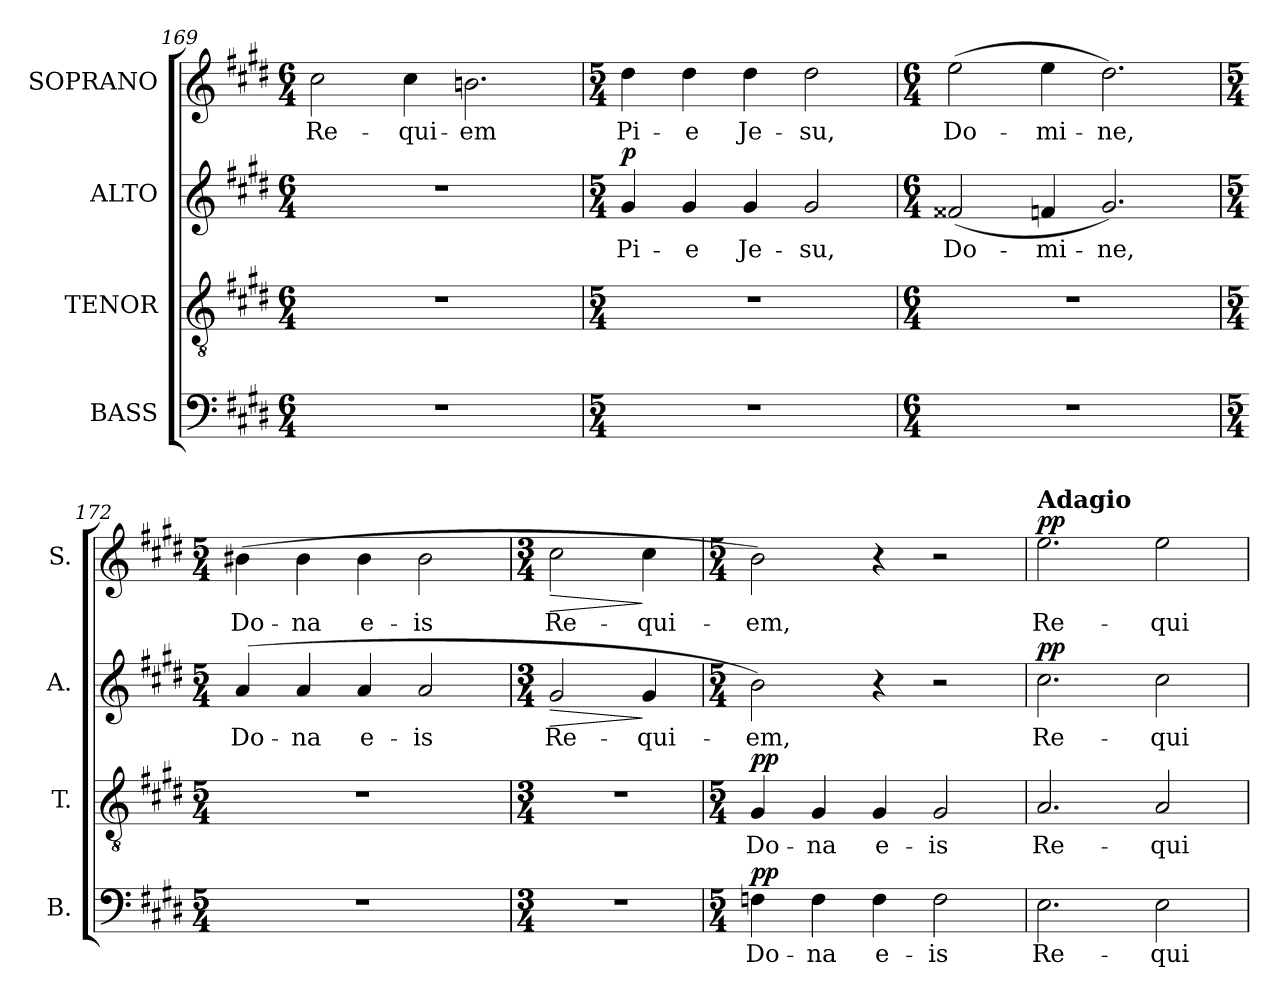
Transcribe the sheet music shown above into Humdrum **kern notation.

**kern	**text	**dynam	**kern	**text	**dynam	**kern	**text	**dynam	**kern	**text	**dynam
*part4	*part4	*part4	*part3	*part3	*part3	*part2	*part2	*part2	*part1	*part1	*part1
*staff4	*staff4	*staff4	*staff3	*staff3	*staff3	*staff2	*staff2	*staff2	*staff1	*staff1	*staff1
*I"BASS	*	*	*I"TENOR	*	*	*I"ALTO	*	*	*I"SOPRANO	*	*
*I'B.	*	*	*I'T.	*	*	*I'A.	*	*	*I'S.	*	*
!!LO:LB:g=z
*clefF4	*	*	*clefGv2	*	*	*clefG2	*	*	*clefG2	*	*
*	*	*	*ITrd7c12	*	*	*	*	*	*	*	*
*k[f#c#g#d#]	*	*	*k[f#c#g#d#]	*	*	*k[f#c#g#d#]	*	*	*k[f#c#g#d#]	*	*
*E:	*	*	*E:	*	*	*E:	*	*	*E:	*	*
*M6/4	*	*	*M6/4	*	*	*M6/4	*	*	*M6/4	*	*
=169	=169	=169	=169	=169	=169	=169	=169	=169	=169	=169	=169
!LO:N:vis=1	!	!	!LO:N:vis=1	!	!	!LO:N:vis=1	!	!	!	!	!
!	!	!	!	!	!	!	!	!	!	!LO:LY:b:color=#000000	!
1.r	.	.	1.r	.	.	1.r	.	.	2cc#i\	Re-	.
!	!	!	!	!	!	!	!	!	!	!LO:LY:b:color=#000000	!
.	.	.	.	.	.	.	.	.	4cc#i\	-qui-	.
!	!	!	!	!	!	!	!	!	!	!LO:LY:b:color=#000000	!
.	.	.	.	.	.	.	.	.	2.bni\	-em	.
=170	=170	=170	=170	=170	=170	=170	=170	=170	=170	=170	=170
*M5/4	*	*	*M5/4	*	*	*M5/4	*	*	*M5/4	*	*
!LO:N:vis=1	!	!	!LO:N:vis=1	!	!	!	!	!	!	!	!
!	!	!	!	!	!	!	!LO:LY:b:color=#000000	!	!	!	!
!	!	!	!	!	!	!	!	!	!	!LO:LY:b:color=#000000	!
4%5r	.	.	4%5r	.	.	4g#i/	Pi-	p	4dd#i\	Pi-	.
!	!	!	!	!	!	!	!LO:LY:b:color=#000000	!	!	!	!
!	!	!	!	!	!	!	!	!	!	!LO:LY:b:color=#000000	!
.	.	.	.	.	.	4g#i/	-e	.	4dd#i\	-e	.
!	!	!	!	!	!	!	!LO:LY:b:color=#000000	!	!	!	!
!	!	!	!	!	!	!	!	!	!	!LO:LY:b:color=#000000	!
.	.	.	.	.	.	4g#i/	Je-	.	4dd#i\	Je-	.
!	!	!	!	!	!	!	!LO:LY:b:color=#000000	!	!	!	!
!	!	!	!	!	!	!	!	!	!	!LO:LY:b:color=#000000	!
.	.	.	.	.	.	2g#i/	-su,	.	2dd#i\	-su,	.
=171	=171	=171	=171	=171	=171	=171	=171	=171	=171	=171	=171
*M6/4	*	*	*M6/4	*	*	*M6/4	*	*	*M6/4	*	*
!LO:N:vis=1	!	!	!LO:N:vis=1	!	!	!	!	!	!	!	!
!	!	!	!	!	!	!	!LO:LY:b:color=#000000	!	!	!	!
!	!	!	!	!	!	!	!	!	!	!LO:LY:b:color=#000000	!
1.r	.	.	1.r	.	.	(2f##Xi/	Do-	.	(2eei\	Do-	.
!	!	!	!	!	!	!	!LO:LY:b:color=#000000	!	!	!	!
!	!	!	!	!	!	!	!	!	!	!LO:LY:b:color=#000000	!
.	.	.	.	.	.	4fi/	-mi-	.	4eei\	-mi-	.
!	!	!	!	!	!	!	!LO:LY:b:color=#000000	!	!	!	!
!	!	!	!	!	!	!	!	!	!	!LO:LY:b:color=#000000	!
.	.	.	.	.	.	2.g#i/)	-ne,	.	2.dd#i\)	-ne,	.
=172	=172	=172	=172	=172	=172	=172	=172	=172	=172	=172	=172
*M5/4	*	*	*M5/4	*	*	*M5/4	*	*	*M5/4	*	*
!LO:N:vis=1	!	!	!LO:N:vis=1	!	!	!	!	!	!	!	!
!	!	!	!	!	!	!	!LO:LY:b:color=#000000	!	!	!	!
*	*	*	*	*	*	*	*	*	*MM70	*	*
!	!	!	!	!	!	!	!	!	!	!LO:LY:b:color=#000000	!
4%5r	.	.	4%5r	.	.	(4ai/	Do-	.	(4b#Xi\	Do-	.
!	!	!	!	!	!	!	!LO:LY:b:color=#000000	!	!	!	!
!	!	!	!	!	!	!	!	!	!	!LO:LY:b:color=#000000	!
.	.	.	.	.	.	4ai/	-na	.	4b#i\	-na	.
!	!	!	!	!	!	!	!LO:LY:b:color=#000000	!	!	!	!
!	!	!	!	!	!	!	!	!	!	!LO:LY:b:color=#000000	!
.	.	.	.	.	.	4ai/	e-	.	4b#i\	e-	.
!	!	!	!	!	!	!	!LO:LY:b:color=#000000	!	!	!	!
!	!	!	!	!	!	!	!	!	!	!LO:LY:b:color=#000000	!
.	.	.	.	.	.	2ai/	-is	.	2b#i\	-is	.
=173	=173	=173	=173	=173	=173	=173	=173	=173	=173	=173	=173
*M3/4	*	*	*M3/4	*	*	*M3/4	*	*	*M3/4	*	*
!LO:N:vis=1	!	!	!LO:N:vis=1	!	!	!	!	!	!	!	!
!	!	!	!	!	!	!	!LO:LY:b:color=#000000	!LO:HP:b	!	!	!
!	!	!	!	!	!	!	!	!	!	!LO:LY:b:color=#000000	!LO:HP:b
2.r	.	.	2.r	.	.	2g#i/	Re-	>	2cc#i\	Re-	>
!	!	!	!	!	!	!	!LO:LY:b:color=#000000	!	!	!	!
!	!	!	!	!	!	!	!	!	!	!LO:LY:b:color=#000000	!
.	.	.	.	.	.	4g#i/	-qui-	]	4cc#i\	-qui-	]
!!LO:PB:g=z
=174	=174	=174	=174	=174	=174	=174	=174	=174	=174	=174	=174
*M5/4	*	*	*M5/4	*	*	*M5/4	*	*	*M5/4	*	*
!	!LO:LY:b:color=#000000	!	!	!	!	!	!	!	!	!	!
!	!	!	!	!LO:LY:b:color=#000000	!	!	!	!	!	!	!
!	!	!	!	!	!	!	!LO:LY:b:color=#000000	!	!	!	!
!	!	!	!	!	!	!	!	!	!	!LO:LY:b:color=#000000	!
4Fni\	Do-	pp	4GG#i/	Do-	pp	2bi\)	-em,	.	2bi\)	-em,	.
!	!LO:LY:b:color=#000000	!	!	!	!	!	!	!	!	!	!
!	!	!	!	!LO:LY:b:color=#000000	!	!	!	!	!	!	!
4Fi\	-na	.	4GG#i/	-na	.	.	.	.	.	.	.
!	!LO:LY:b:color=#000000	!	!	!	!	!	!	!	!	!	!
!	!	!	!	!LO:LY:b:color=#000000	!	!	!	!	!	!	!
4Fi\	e-	.	4GG#i/	e-	.	4r	.	.	4r	.	.
!	!LO:LY:b:color=#000000	!	!	!	!	!	!	!	!	!	!
!	!	!	!	!LO:LY:b:color=#000000	!	!	!	!	!	!	!
2Fi\	-is	.	2GG#i/	-is	.	2r	.	.	2r	.	.
=175	=175	=175	=175	=175	=175	=175	=175	=175	=175	=175	=175
!	!LO:LY:b:color=#000000	!	!	!	!	!	!	!	!	!	!
!	!	!	!	!LO:LY:b:color=#000000	!	!	!	!	!	!	!
!	!	!	!	!	!	!	!LO:LY:b:color=#000000	!	!	!	!
*	*	*	*	*	*	*	*	*	*MM60	*	*
!	!	!	!	!	!	!	!	!	!LO:TX:a:B:t=Adagio	!	!
!	!	!	!	!	!	!	!	!	!	!LO:LY:b:color=#000000	!
2.Ei\	Re-	.	2.AAi/	Re-	.	2.cc#i\	Re-	pp	2.eei\	Re-	pp
!	!LO:LY:b:color=#000000	!	!	!	!	!	!	!	!	!	!
!	!	!	!	!LO:LY:b:color=#000000	!	!	!	!	!	!	!
!	!	!	!	!	!	!	!LO:LY:b:color=#000000	!	!	!	!
!	!	!	!	!	!	!	!	!	!	!LO:LY:b:color=#000000	!
2Ei\	-qui-	.	2AAi/	-qui-	.	2cc#i\	-qui-	.	2eei\	-qui-	.
=	=	=	=	=	=	=	=	=	=	=	=
*-	*-	*-	*-	*-	*-	*-	*-	*-	*-	*-	*-
